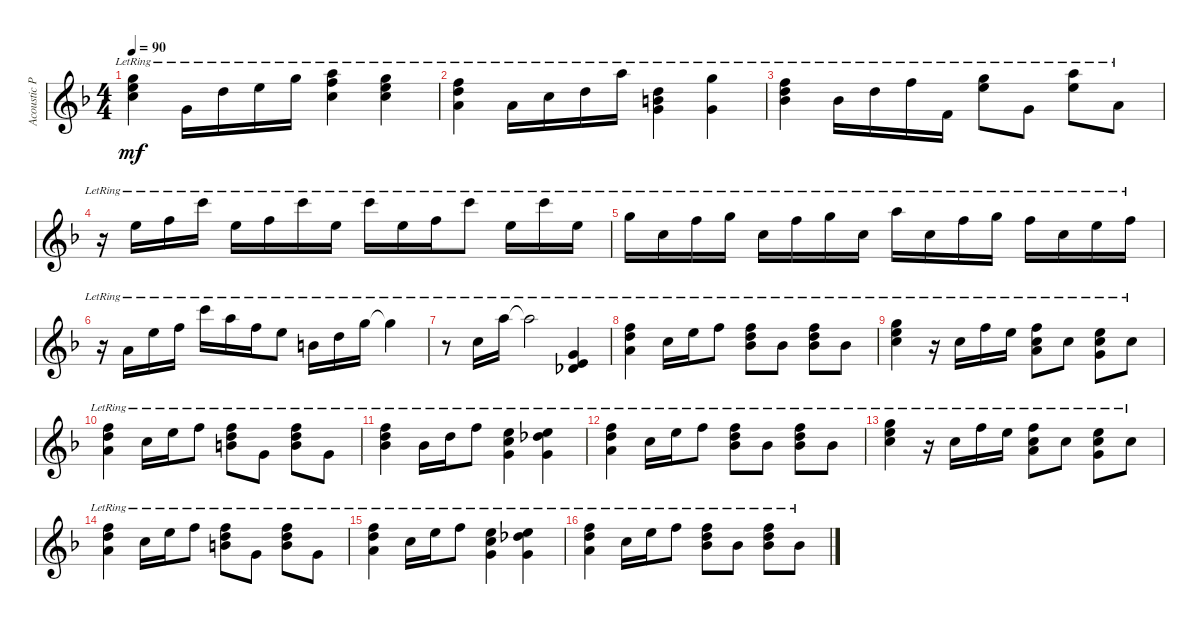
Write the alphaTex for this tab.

\track ("Acoustic Piano (Staff 1)" "Acoustic P") {instrument acousticgrandpiano}
\staff {score}
\tuning (E4 B3 G3 D3 A2 E2 B1) {hide}
\ts (4 4)
\tempo 90
\clef g2
\ks f
(15.1{lr} 17.2{lr} 17.3{lr}).4{dy mf} 3.1{lr}.16 10.1{lr}.16 12.1{lr}.16 15.1{lr}.16 (17.1{lr} 18.2{lr} 17.3{lr}).4 (8.1{lr} 17.2{lr} 24.3{lr}).4 |
(13.1{lr} 15.2{lr} 14.3{lr}).4 5.1{lr}.16 8.1{lr}.16 10.1{lr}.16 17.1{lr}.16 (10.1{lr} 12.2{lr} 12.3{lr}).4 (3.1{lr} 20.2{lr}).4 |
(13.1{lr} 15.2{lr} 15.3{lr}).4 6.1{lr}.16 10.1{lr}.16 13.1{lr}.16 1.1{lr}.16 (12.1{lr} 20.2{lr}).8 3.1{lr}.8 (12.1{lr} 22.2{lr}).8 5.1{lr}.8 |
r.16 12.1{lr}.16 13.1{lr}.16 20.1{lr}.16 12.1{lr}.16 13.1{lr}.16 20.1{lr}.16 12.1{lr}.16 20.1{lr}.16 12.1{lr}.16 13.1{lr}.16 20.1{lr}.8 12.1{lr}.16 20.1{lr}.16 12.1{lr}.16 |
15.1{lr}.16 8.1{lr}.16 13.1{lr}.16 15.1{lr}.16 8.1{lr}.16 13.1{lr}.16 15.1{lr}.16 8.1{lr}.16 17.1{lr}.16 8.1{lr}.16 13.1{lr}.16 15.1{lr}.16 13.1{lr}.16 8.1{lr}.16 12.1{lr}.16 13.1{lr}.16 |
r.16 5.1{lr}.16 12.1{lr}.16 13.1{lr}.16 20.1{lr}.16 17.1{lr}.16 13.1{lr}.16 12.1{lr}.8 7.1{lr}.16 10.1{lr}.16 15.1{lr}.16 15.1{lr t}.4 |
r.8 8.1{lr}.16 17.1{lr}.16 17.1{lr t}.2 (3.1{lr} 5.2{lr} 6.3{lr}).4 |
(1.1{lr} 3.2{lr} 2.3{lr}).4{ot 8vb} 1.2{lr}.16{ot 8vb} 0.1{lr}.16{ot 8vb} 1.1{lr}.8{ot 8vb} (1.1{lr} 3.2{lr} 3.3{lr}).8{ot 8vb} 3.3{lr}.8{ot 8vb} (1.1{lr} 3.2{lr} 3.3{lr}).8{ot 8vb} 3.3{lr}.8{ot 8vb} |
(0.1{lr} 1.2{lr} 12.3{lr}).4{ot 8vb} r.16 1.2{lr}.16{ot 8vb} 1.1{lr}.16{ot 8vb} 0.1{lr}.16{ot 8vb} (1.1{lr} 1.2{lr} 2.3{lr}).8{ot 8vb} 1.2{lr}.8{ot 8vb} (0.1{lr} 1.2{lr} 0.3{lr}).8{ot 8vb} 1.2{lr}.8{ot 8vb} |
(1.1{lr} 3.2{lr} 2.3{lr}).4{ot 8vb} 1.2{lr}.16{ot 8vb} 0.1{lr}.16{ot 8vb} 1.1{lr}.8{ot 8vb} (1.1{lr} 3.2{lr} 4.3{lr}).8{ot 8vb} 0.3{lr}.8{ot 8vb} (1.1{lr} 3.2{lr} 4.3{lr}).8{ot 8vb} 0.3{lr}.8{ot 8vb} |
(1.1{lr} 3.2{lr} 3.3{lr}).4{ot 8vb} 3.3{lr}.16{ot 8vb} 3.2{lr}.16{ot 8vb} 1.1{lr}.8{ot 8vb} (0.1{lr} 1.2{lr} 0.3{lr}).4{ot 8vb} (0.1{lr} 2.2{lr} 0.3{lr}).4{ot 8vb} |
(1.1{lr} 3.2{lr} 2.3{lr}).4{ot 8vb} 1.2{lr}.16{ot 8vb} 0.1{lr}.16{ot 8vb} 1.1{lr}.8{ot 8vb} (1.1{lr} 3.2{lr} 3.3{lr}).8{ot 8vb} 3.3{lr}.8{ot 8vb} (1.1{lr} 3.2{lr} 3.3{lr}).8{ot 8vb} 3.3{lr}.8{ot 8vb} |
(0.1{lr} 1.2{lr} 12.3{lr}).4{ot 8vb} r.16 1.2{lr}.16{ot 8vb} 1.1{lr}.16{ot 8vb} 0.1{lr}.16{ot 8vb} (1.1{lr} 1.2{lr} 2.3{lr}).8{ot 8vb} 1.2{lr}.8{ot 8vb} (0.1{lr} 1.2{lr} 0.3{lr}).8{ot 8vb} 1.2{lr}.8{ot 8vb} |
(1.1{lr} 3.2{lr} 2.3{lr}).4{ot 8vb} 1.2{lr}.16{ot 8vb} 0.1{lr}.16{ot 8vb} 1.1{lr}.8{ot 8vb} (1.1{lr} 3.2{lr} 4.3{lr}).8{ot 8vb} 0.3{lr}.8{ot 8vb} (1.1{lr} 3.2{lr} 4.3{lr}).8{ot 8vb} 0.3{lr}.8{ot 8vb} |
(1.1{lr} 3.2{lr} 2.3{lr}).4{ot 8vb} 1.2{lr}.16{ot 8vb} 0.1{lr}.16{ot 8vb} 1.1{lr}.8{ot 8vb} (0.1{lr} 1.2{lr} 0.3{lr}).4{ot 8vb} (0.1{lr} 2.2{lr} 0.3{lr}).4{ot 8vb} |
(1.1{lr} 3.2{lr} 2.3{lr}).4{ot 8vb} 1.2{lr}.16{ot 8vb} 0.1{lr}.16{ot 8vb} 1.1{lr}.8{ot 8vb} (1.1{lr} 3.2{lr} 3.3{lr}).8{ot 8vb} 3.3{lr}.8{ot 8vb} (1.1{lr} 3.2{lr} 3.3{lr}).8{ot 8vb} 3.3{lr}.8{ot 8vb}
